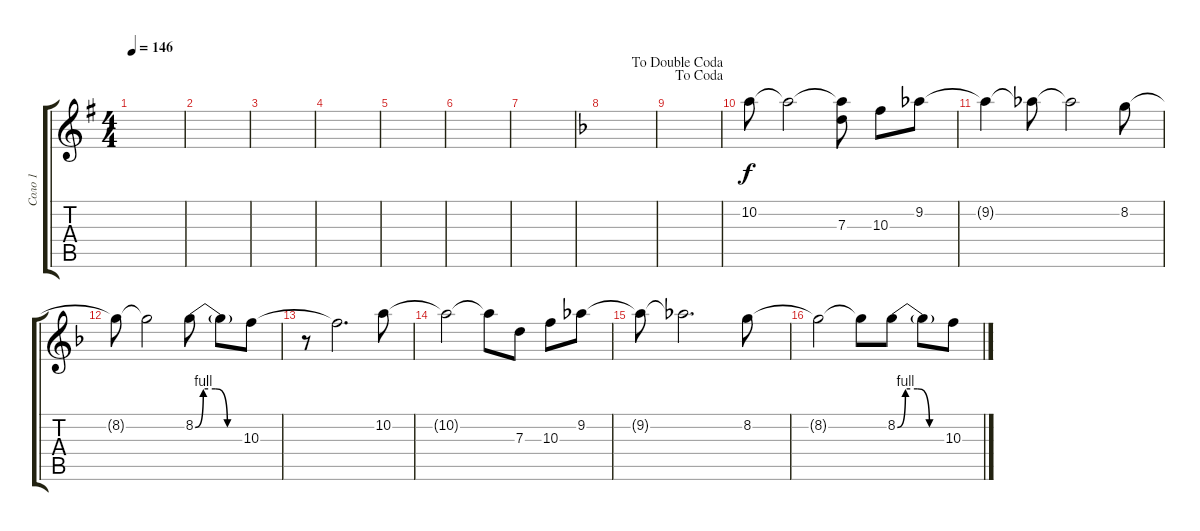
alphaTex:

\track ("Соло 1" "Соло 1") {instrument distortionguitar}
\staff {score tabs}
\tuning (E4 B3 G3 D3 A2 E2) {hide}
\ts (4 4)
\tempo 146
\clef g2
\ks g
|
|
|
|
|
|
|
\ks f
|
\jump dacoda
\jump dadoublecoda
|
10.2.8 10.2{t}.2 (10.2{t} 7.3).8 10.3.8 9.2.8 |
9.2{t}.4 9.2{t}.8 9.2{t}.2 8.2.8 |
8.2{t}.8 8.2{t}.2 8.2{be (custom 0 0 10 4 25 4 40 0 60 0)}.8 8.2{t}.8 10.3.8 |
r.8 10.3{t}.2{d} 10.2.8 |
10.2{t}.2 10.2{t}.8 7.3.8 10.3.8 9.2.8 |
9.2{t}.8 9.2{t}.2{d} 8.2.8 |
8.2{t}.2 8.2{t}.8 8.2{be (custom 0 0 10 4 25 4 40 0 60 0)}.8 8.2{t}.8 10.3.8
